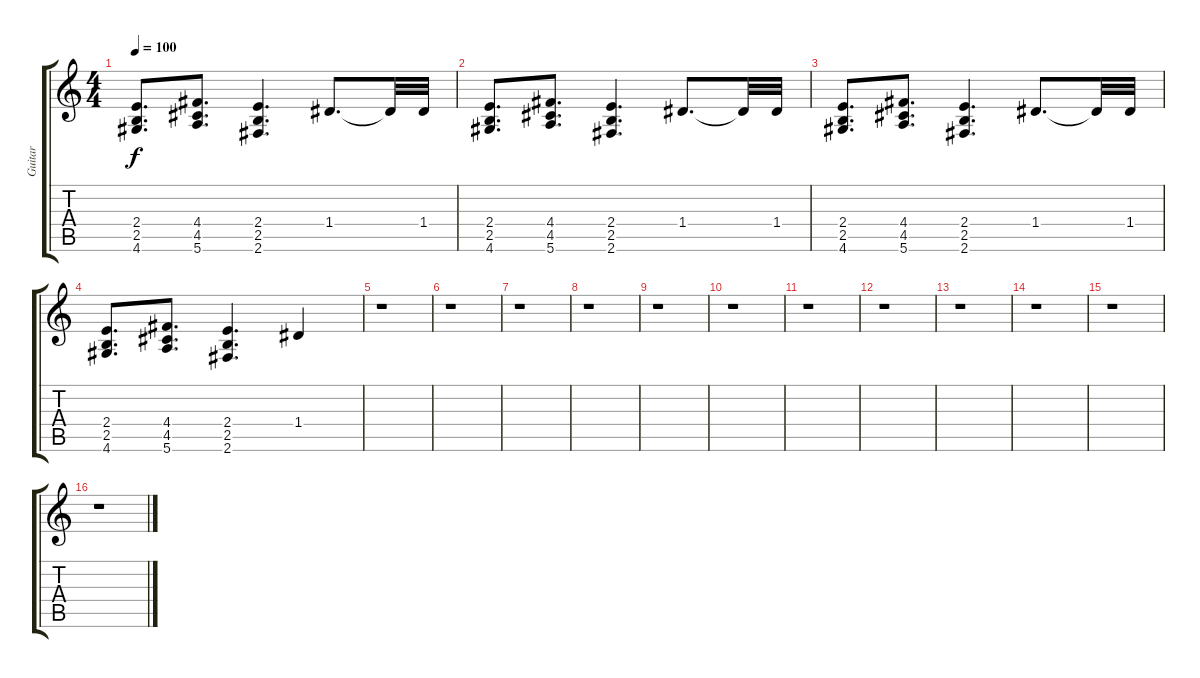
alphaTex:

\track ("Guitar" "Guitar") {instrument distortionguitar}
\staff {score tabs}
\tuning (E4 B3 G3 D3 A2 E2) {hide}
\ts (4 4)
\tempo 100
\clef g2
\ks c
(2.4 2.5 4.6).8{d dy f} (4.4 4.5 5.6).8{d} (2.4 2.5 2.6).4{d} 1.4.8{d} 1.4{t}.32 1.4.32 |
(2.4 2.5 4.6).8{d} (4.4 4.5 5.6).8{d} (2.4 2.5 2.6).4{d} 1.4.8{d} 1.4{t}.32 1.4.32 |
(2.4 2.5 4.6).8{d} (4.4 4.5 5.6).8{d} (2.4 2.5 2.6).4{d} 1.4.8{d} 1.4{t}.32 1.4.32 |
(2.4 2.5 4.6).8{d} (4.4 4.5 5.6).8{d} (2.4 2.5 2.6).4{d} 1.4.4 |
r.1 |
r.1 |
r.1 |
r.1 |
r.1 |
r.1 |
r.1 |
r.1 |
r.1 |
r.1 |
r.1 |
r.1
